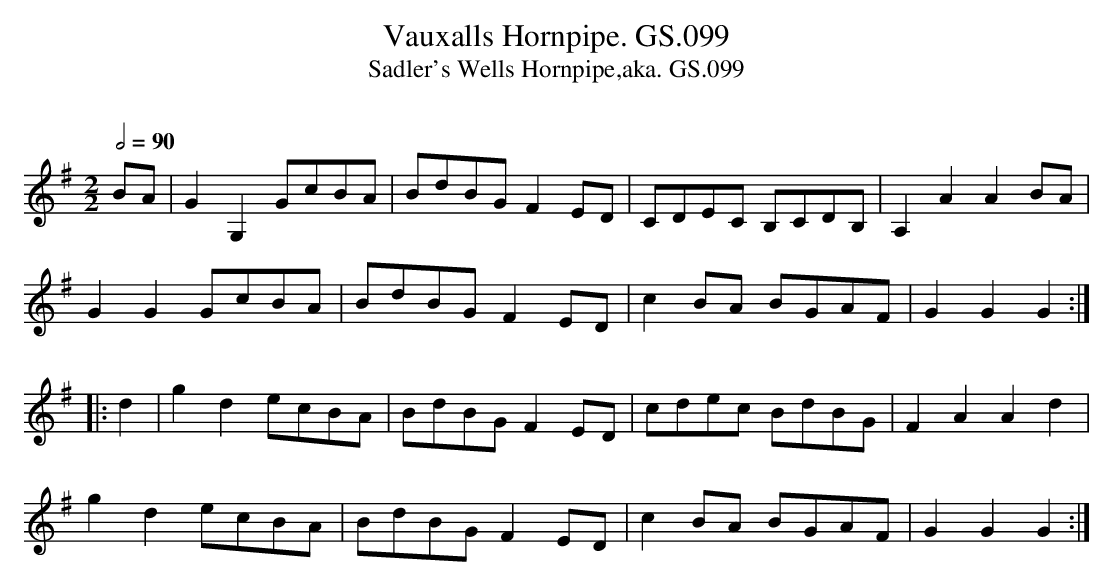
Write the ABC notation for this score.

X:1
T:Vauxalls Hornpipe. GS.099
T:Sadler's Wells Hornpipe,aka. GS.099
M:2/2
L:1/8
Q:1/2=90
O:
K:G major
BA | G2G,2 GcBA | BdBG F2 ED | CDEC B,CDB, | A,2A2A2 BA |
G2G2GcBA |BdBG F2 ED | c2 BA BGAF | G2G2G2 :|
|: d2 | g2d2 ecBA | BdBG F2 ED | cdec BdBG | F2A2A2d2 |
g2d2 ecBA | BdBG F2 ED | c2 BA BGAF | G2G2G2 :|
